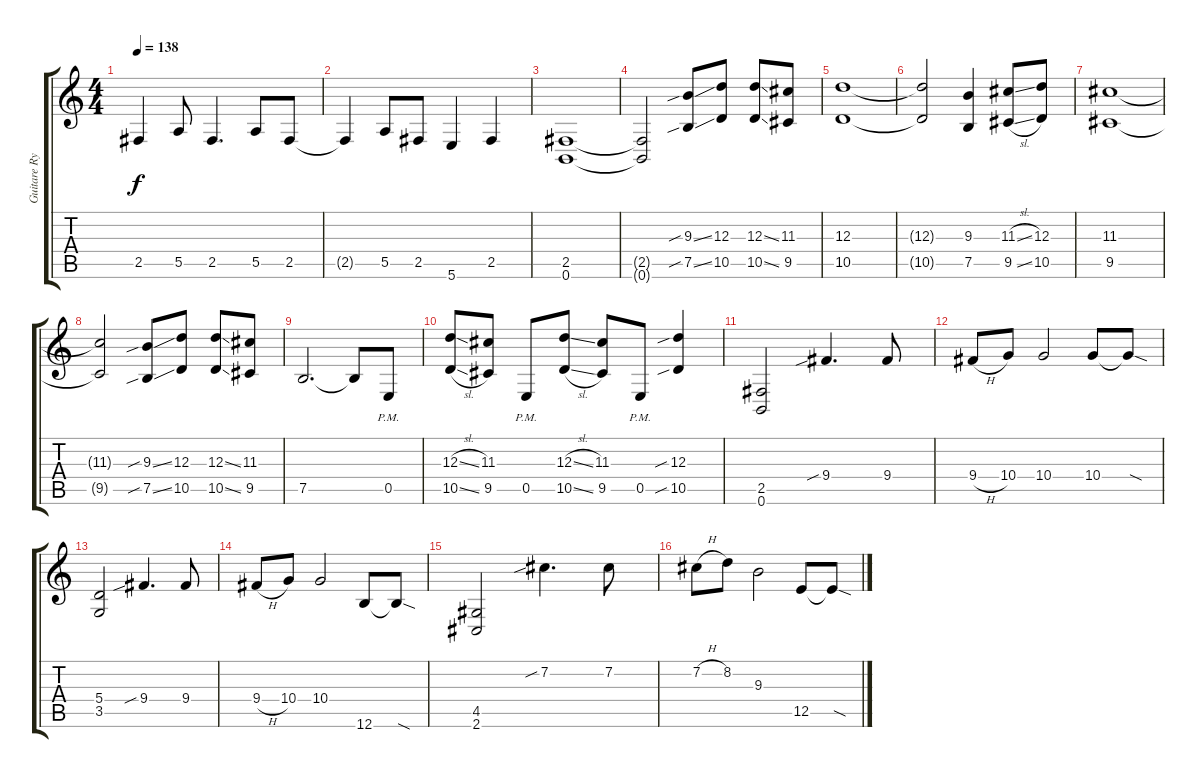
\track ("Guitare Rythmique" "Guitare Ry") {instrument distortionguitar}
\staff {score tabs}
\tuning (B3 Gb3 D3 A2 E2 B1) {hide}
\ts (4 4)
\tempo 138
\clef g2
\ks c
2.5.4{dy f} 5.5.8 2.5.4{d} 5.5.8 2.5.8 |
2.5{t}.4 5.5.8 2.5.8 5.6.4 2.5.4 |
(2.5 0.6).1 |
(2.5{t} 0.6{t}).2 (9.3{sib ss} 7.5{sib ss}).8 (12.3 10.5).8 (12.3{ss} 10.5{ss}).8 (11.3 9.5).8 |
(12.3 10.5).1 |
(12.3{t} 10.5{t}).2 (9.3 7.5).4 (11.3{sl} 9.5{sl}).8 (12.3 10.5).8 |
(11.3 9.5).1 |
(11.3{t} 9.5{t}).2 (9.3{sib ss} 7.5{sib ss}).8 (12.3 10.5).8 (12.3{ss} 10.5{ss}).8 (11.3 9.5).8 |
7.5.2{d} 7.5{t}.8 0.5{pm}.8 |
(12.3{sl} 10.5{sl}).8 (11.3 9.5).8 0.5{pm}.8 (12.3{sl} 10.5{sl}).8 (11.3 9.5).8 0.5{pm}.8 (12.3{sib} 10.5{sib}).4 |
(2.5 0.6).2 9.4{sib}.4{d} 9.4.8 |
9.4{h}.8 10.4.8 10.4.2 10.4.8 10.4{sod t}.8 |
(5.4 3.5).2 9.4{sib}.4{d} 9.4.8 |
9.4{h}.8 10.4.8 10.4.2 12.6.8 12.6{sod t}.8 |
(4.5 2.6).2 7.2{sib}.4{d} 7.2.8 |
7.2{h}.8 8.2.8 9.3.2 12.5.8 12.5{sod t}.8
